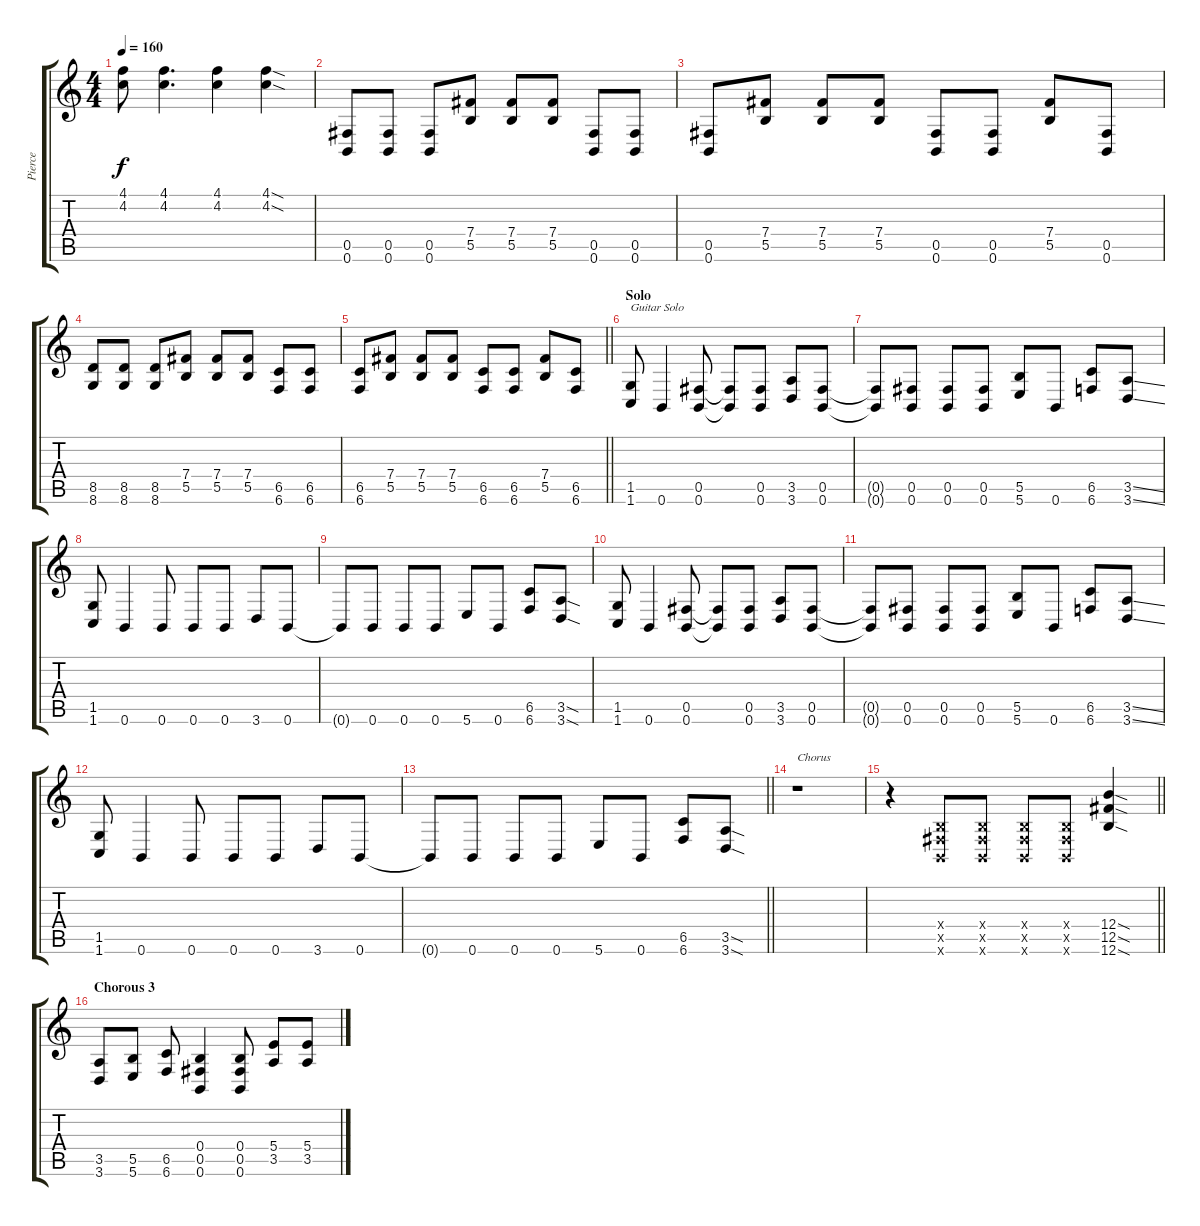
\track ("Pierce" "Pierce") {instrument distortionguitar}
\staff {score tabs}
\tuning (Db4 Ab3 E3 B2 Gb2 B1) {hide}
\ts (4 4)
\tempo 160
\clef g2
\ks c
(4.1{t} 4.2{t}).8{dy f} (4.1 4.2).4{d} (4.1 4.2).4 (4.1{sod} 4.2{sod}).4 |
(0.5 0.6).8 (0.5 0.6).8 (0.5 0.6).8 (7.4 5.5).8 (7.4 5.5).8 (7.4 5.5).8 (0.5 0.6).8 (0.5 0.6).8 |
(0.5 0.6).8 (7.4 5.5).8 (7.4 5.5).8 (7.4 5.5).8 (0.5 0.6).8 (0.5 0.6).8 (7.4 5.5).8 (0.5 0.6).8 |
(8.5 8.6).8 (8.5 8.6).8 (8.5 8.6).8 (7.4 5.5).8 (7.4 5.5).8 (7.4 5.5).8 (6.5 6.6).8 (6.5 6.6).8 |
\barLineRight lightlight
(6.5 6.6).8 (7.4 5.5).8 (7.4 5.5).8 (7.4 5.5).8 (6.5 6.6).8 (6.5 6.6).8 (7.4 5.5).8 (6.5 6.6).8 |
\section ("" "Solo")
(1.5 1.6).8{txt "Guitar Solo"} 0.6.4 (0.5 0.6).8 (0.5{t} 0.6{t}).8 (0.5 0.6).8 (3.5 3.6).8 (0.5 0.6).8 |
(0.5{t} 0.6{t}).8 (0.5 0.6).8 (0.5 0.6).8 (0.5 0.6).8 (5.5 5.6).8 0.6.8 (6.5 6.6).8 (3.5{ss} 3.6{ss}).8 |
(1.5 1.6).8 0.6.4 0.6.8 0.6.8 0.6.8 3.6.8 0.6.8 |
0.6{t}.8 0.6.8 0.6.8 0.6.8 5.6.8 0.6.8 (6.5 6.6).8 (3.5{sod} 3.6{sod}).8 |
(1.5 1.6).8 0.6.4 (0.5 0.6).8 (0.5{t} 0.6{t}).8 (0.5 0.6).8 (3.5 3.6).8 (0.5 0.6).8 |
(0.5{t} 0.6{t}).8 (0.5 0.6).8 (0.5 0.6).8 (0.5 0.6).8 (5.5 5.6).8 0.6.8 (6.5 6.6).8 (3.5{ss} 3.6{ss}).8 |
(1.5 1.6).8 0.6.4 0.6.8 0.6.8 0.6.8 3.6.8 0.6.8 |
\barLineRight lightlight
0.6{t}.8 0.6.8 0.6.8 0.6.8 5.6.8 0.6.8 (6.5 6.6).8 (3.5{sod} 3.6{sod}).8 |
r.1{txt "Chorus"} |
\barLineRight lightlight
r.4 (0.4{x} 0.5{x} 0.6{x}).8 (0.4{x} 0.5{x} 0.6{x}).8 (0.4{x} 0.5{x} 0.6{x}).8 (0.4{x} 0.5{x} 0.6{x}).8 (12.4{sod} 12.5{sod} 12.6{sod}).4 |
\section ("" "Chorous 3")
(3.5 3.6).8 (5.5 5.6).8 (6.5 6.6).8 (0.4 0.5 0.6).4 (0.4 0.5 0.6).8 (5.4 3.5).8 (5.4 3.5).8
